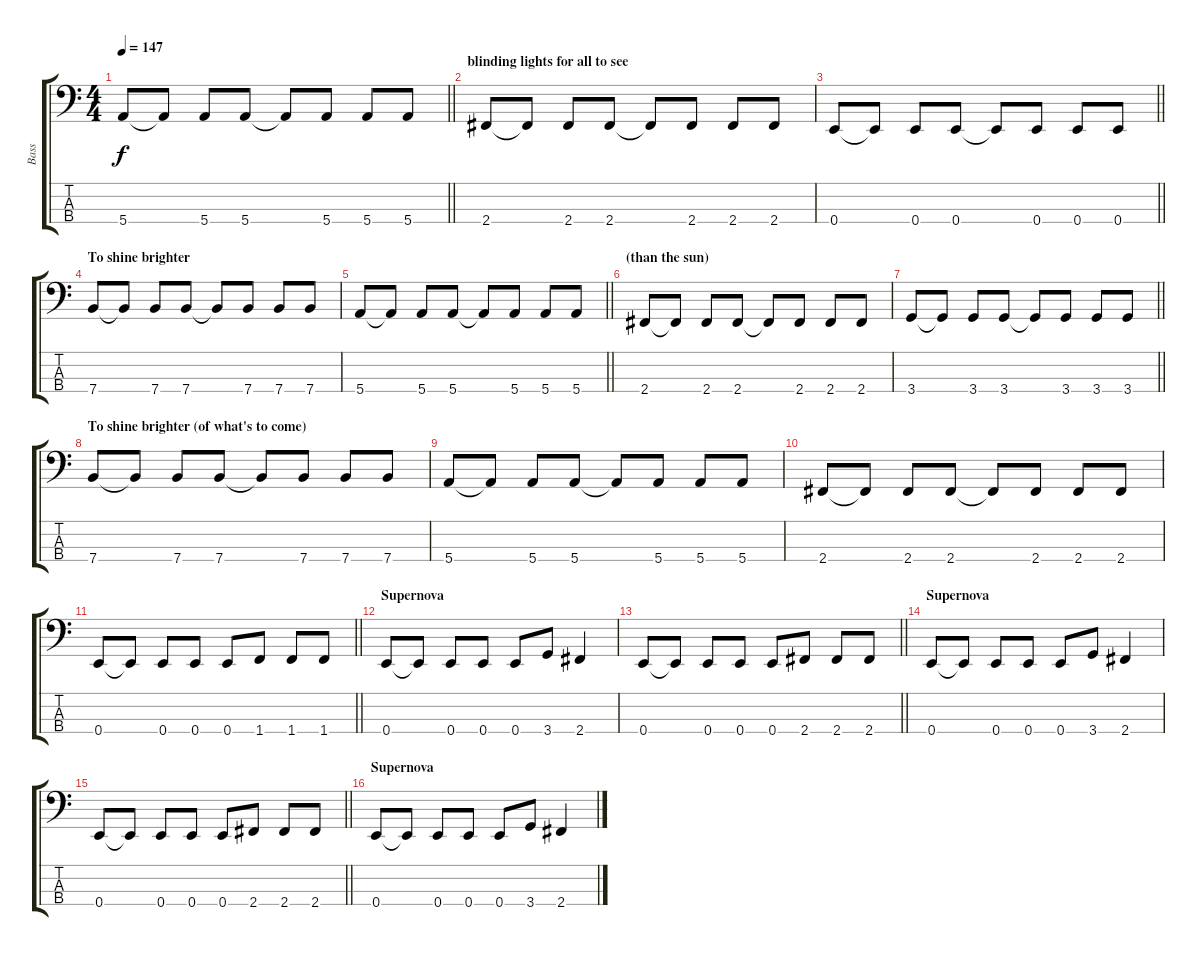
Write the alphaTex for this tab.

\track ("Bass" "Bass") {instrument electricbasspick}
\staff {score tabs}
\tuning (G2 D2 A1 E1) {hide}
\ts (4 4)
\tempo 147
\clef f4
\barLineRight lightlight
\ks c
5.4.8{dy f} 5.4{t}.8 5.4.8 5.4.8 5.4{t}.8 5.4.8 5.4.8 5.4.8 |
\section ("" "blinding lights for all to see")
2.4.8 2.4{t}.8 2.4.8 2.4.8 2.4{t}.8 2.4.8 2.4.8 2.4.8 |
\barLineRight lightlight
0.4.8 0.4{t}.8 0.4.8 0.4.8 0.4{t}.8 0.4.8 0.4.8 0.4.8 |
\section ("" "To shine brighter")
7.4.8 7.4{t}.8 7.4.8 7.4.8 7.4{t}.8 7.4.8 7.4.8 7.4.8 |
\barLineRight lightlight
5.4.8 5.4{t}.8 5.4.8 5.4.8 5.4{t}.8 5.4.8 5.4.8 5.4.8 |
\section ("" "(than the sun) ")
2.4.8 2.4{t}.8 2.4.8 2.4.8 2.4{t}.8 2.4.8 2.4.8 2.4.8 |
\barLineRight lightlight
3.4.8 3.4{t}.8 3.4.8 3.4.8 3.4{t}.8 3.4.8 3.4.8 3.4.8 |
\section ("" "To shine brighter (of what's to come) ")
7.4.8 7.4{t}.8 7.4.8 7.4.8 7.4{t}.8 7.4.8 7.4.8 7.4.8 |
5.4.8 5.4{t}.8 5.4.8 5.4.8 5.4{t}.8 5.4.8 5.4.8 5.4.8 |
2.4.8 2.4{t}.8 2.4.8 2.4.8 2.4{t}.8 2.4.8 2.4.8 2.4.8 |
\barLineRight lightlight
0.4.8 0.4{t}.8 0.4.8 0.4.8 0.4.8 1.4.8 1.4.8 1.4.8 |
\section ("" "Supernova ")
0.4.8 0.4{t}.8 0.4.8 0.4.8 0.4.8 3.4.8 2.4.4 |
\barLineRight lightlight
0.4.8 0.4{t}.8 0.4.8 0.4.8 0.4.8 2.4.8 2.4.8 2.4.8 |
\section ("" "Supernova ")
0.4.8 0.4{t}.8 0.4.8 0.4.8 0.4.8 3.4.8 2.4.4 |
\barLineRight lightlight
0.4.8 0.4{t}.8 0.4.8 0.4.8 0.4.8 2.4.8 2.4.8 2.4.8 |
\section ("" "Supernova ")
0.4.8 0.4{t}.8 0.4.8 0.4.8 0.4.8 3.4.8 2.4.4
